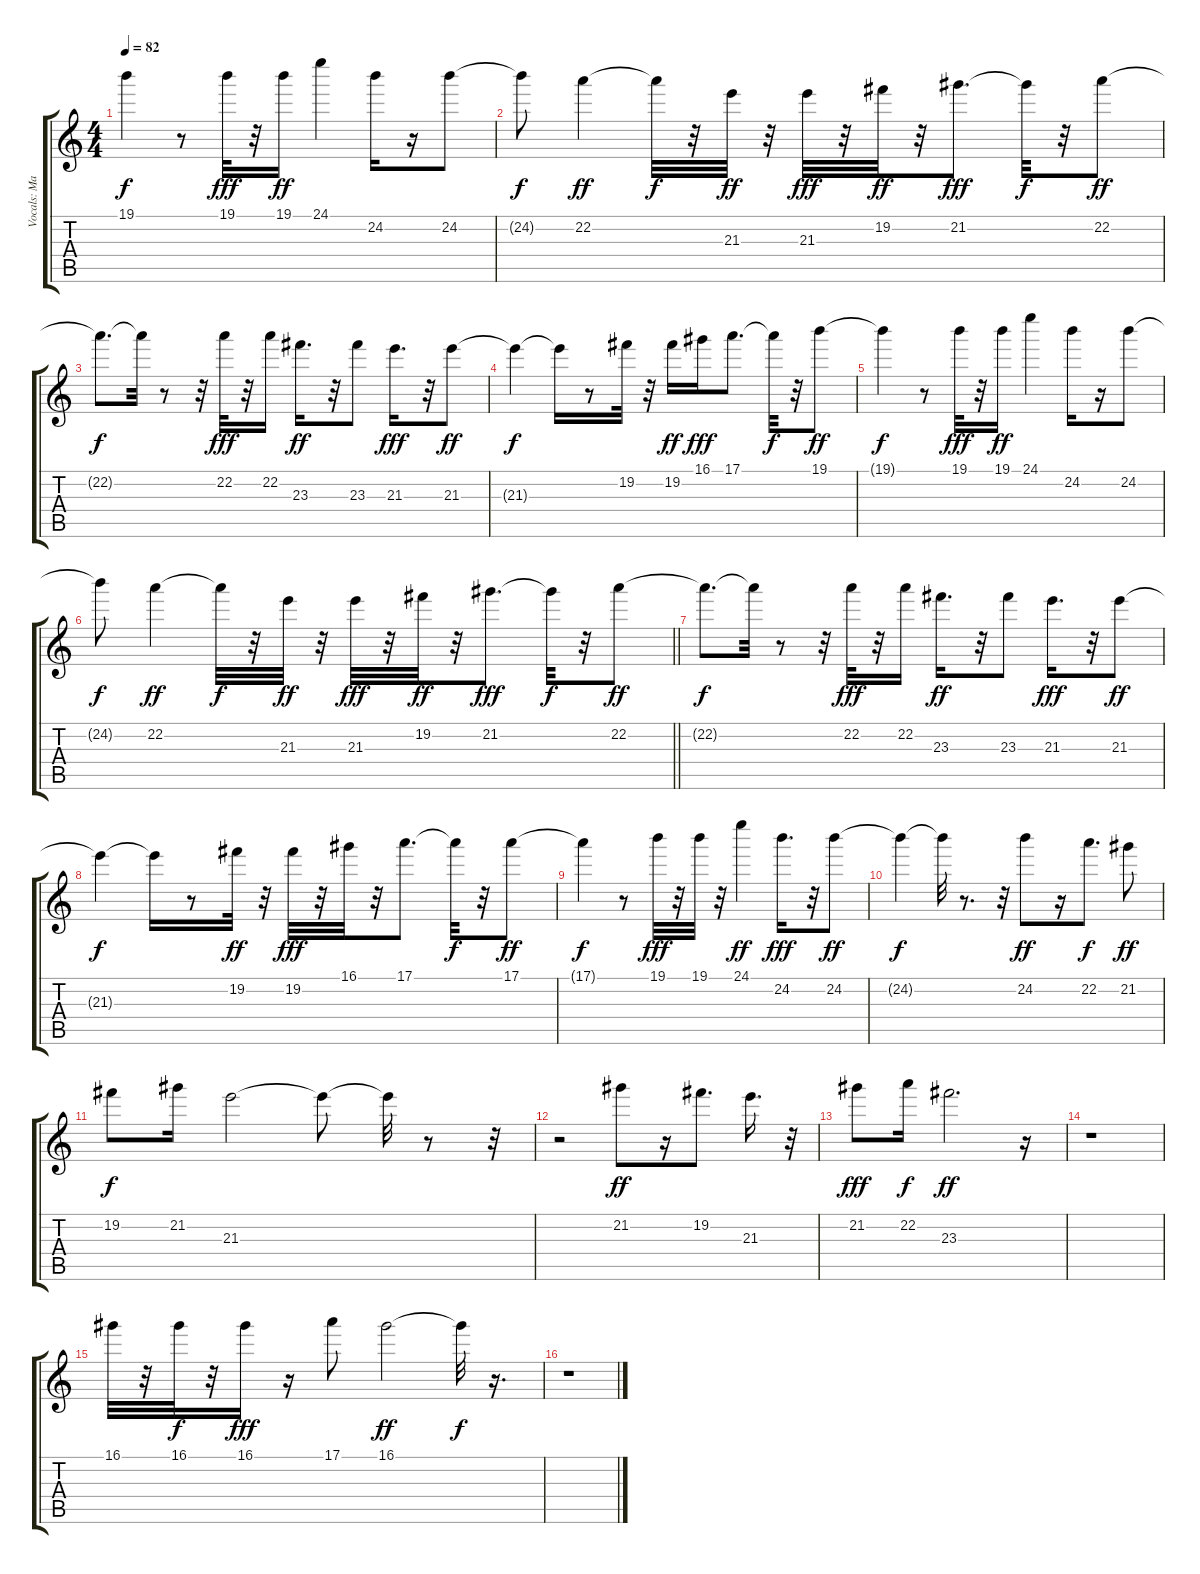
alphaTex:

\track ("Vocals: Marie Fredriksson" "Vocals: Ma") {instrument contrabass}
\staff {score tabs}
\tuning (E4 B3 G3 D3 A2 E2) {hide}
\ts (4 4)
\tempo 82
\clef g2
\ks c
19.1{t}.4{dy f} r.8 19.1.32{dy fff} r.32 19.1.16{dy ff} 24.1.4 24.2.16 r.16 24.2.8 |
24.2{t}.8{dy f} 22.2.4{dy ff} 22.2{t}.32{dy f} r.32 21.3.32{dy ff} r.32 21.3.32{dy fff} r.32 19.2.32{dy ff} r.32 21.2.8{d dy fff} 21.2{t}.32{dy f} r.32 22.2.8{dy ff} |
22.2{t}.8{d dy f} 22.2{t}.32 r.8 r.32 22.2.32{dy fff} r.32 22.2.16 23.3.16{d dy ff} r.32 23.3.8 21.3.16{d dy fff} r.32 21.3.8{dy ff} |
21.3{t}.4{dy f} 21.3{t}.16 r.8 19.2.32 r.32 19.2.16{dy ff} 16.1.16{dy fff} 17.1.8{d} 17.1{t}.32{dy f} r.32 19.1.8{dy ff} |
19.1{t}.4{dy f} r.8 19.1.32{dy fff} r.32 19.1.16{dy ff} 24.1.4 24.2.16 r.16 24.2.8 |
\barLineRight lightlight
24.2{t}.8{dy f} 22.2.4{dy ff} 22.2{t}.32{dy f} r.32 21.3.32{dy ff} r.32 21.3.32{dy fff} r.32 19.2.32{dy ff} r.32 21.2.8{d dy fff} 21.2{t}.32{dy f} r.32 22.2.8{dy ff} |
22.2{t}.8{d dy f} 22.2{t}.32 r.8 r.32 22.2.32{dy fff} r.32 22.2.16 23.3.16{d dy ff} r.32 23.3.8 21.3.16{d dy fff} r.32 21.3.8{dy ff} |
21.3{t}.4{dy f} 21.3{t}.16 r.8 19.2.32{dy ff} r.32 19.2.32{dy fff} r.32 16.1.32 r.32 17.1.8{d} 17.1{t}.32{dy f} r.32 17.1.8{dy ff} |
17.1{t}.4{dy f} r.8 19.1.32{dy fff} r.32 19.1.32 r.32 24.1.4{dy ff} 24.2.16{d dy fff} r.32 24.2.8{dy ff} |
24.2{t}.4{dy f} 24.2{t}.32 r.8{d} r.32 24.2.8{dy ff} r.16 22.2.8{d dy f} 21.2.8{dy ff} |
19.2.8{dy f} 21.2.16 21.3.2 21.3{t}.8 21.3{t}.32 r.8 r.32 |
r.2 21.2.8{dy ff} r.16 19.2.8{d} 21.3.16{d} r.32 |
21.2.8{dy fff} 22.2.16{dy f} 23.3.2{d dy ff} r.16 |
r.1 |
16.1.32 r.32 16.1.32{dy f} r.32 16.1.16{dy fff} r.16 17.1.8 16.1.2{dy ff} 16.1{t}.32{dy f} r.16{d} |
r.1
